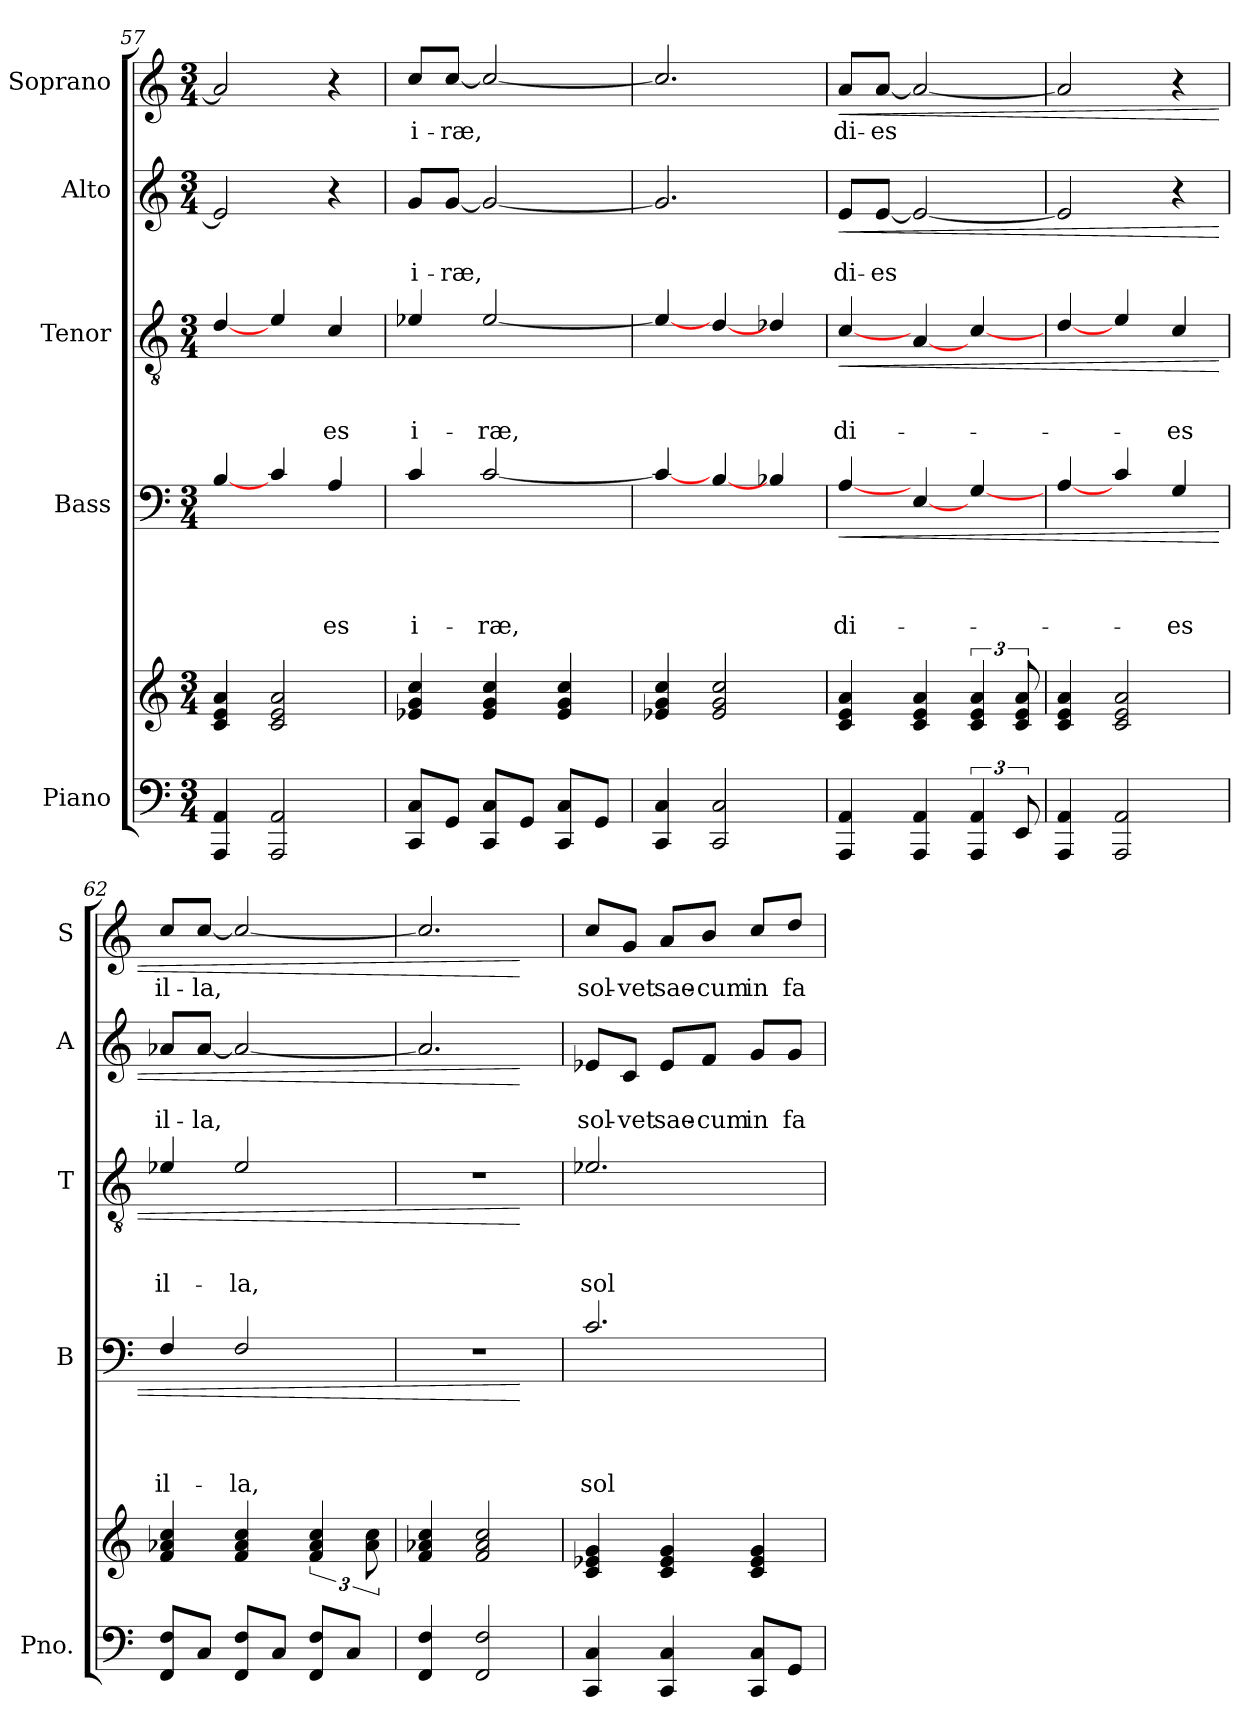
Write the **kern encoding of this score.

**kern	**kern	**kern	**text	**text	**text	**text	**dynam	**kern	**text	**text	**text	**dynam	**kern	**text	**text	**dynam	**kern	**text	**dynam
*part5	*part5	*part4	*part4	*part4	*part4	*part4	*part4	*part3	*part3	*part3	*part3	*part3	*part2	*part2	*part2	*part2	*part1	*part1	*part1
*staff6	*staff5	*staff4	*staff4	*staff4	*staff4	*staff4	*staff4	*staff3	*staff3	*staff3	*staff3	*staff3	*staff2	*staff2	*staff2	*staff2	*staff1	*staff1	*staff1
*I"Piano	*	*I"Bass	*	*	*	*	*	*I"Tenor	*	*	*	*	*I"Alto	*	*	*	*I"Soprano	*	*
*I'Pno.	*	*I'B	*	*	*	*	*	*I'T	*	*	*	*	*I'A	*	*	*	*I'S	*	*
*clefF4	*clefG2	*clefF4	*	*	*	*	*	*clefGv2	*	*	*	*	*clefG2	*	*	*	*clefG2	*	*
*k[]	*k[]	*k[]	*	*	*	*	*	*k[]	*	*	*	*	*k[]	*	*	*	*k[]	*	*
*a:	*a:	*a:	*	*	*	*	*	*a:	*	*	*	*	*a:	*	*	*	*a:	*	*
*M3/4	*M3/4	*M3/4	*	*	*	*	*	*M3/4	*	*	*	*	*M3/4	*	*	*	*M3/4	*	*
=57	=57	=57	=57	=57	=57	=57	=57	=57	=57	=57	=57	=57	=57	=57	=57	=57	=57	=57	=57
4AAA/ 4AA/	4c/ 4e/ 4a/	[4B/	.	.	.	.	.	[4d/	.	.	.	.	2e/]	.	.	.	2a/]	.	.
2AAA/ 2AA/	2c/ 2e/ 2a/	4c/	.	.	.	.	.	4e/	.	.	.	.	.	.	.	.	.	.	.
!	!	!	!	!	!	!LO:LY:b	!	!	!	!	!LO:LY:b	!	!	!	!	!	!	!	!
.	.	4A/	.	.	.	-es	.	4c/	.	.	-es	.	4r	.	.	.	4r	.	.
=58	=58	=58	=58	=58	=58	=58	=58	=58	=58	=58	=58	=58	=58	=58	=58	=58	=58	=58	=58
!	!	!	!	!	!	!LO:LY:b	!	!	!	!	!LO:LY:b	!	!	!	!LO:LY:b	!	!	!LO:LY:b	!
8CC/ 8C/L	4e-X/ 4g/ 4cc/	4c/	.	.	.	i-	.	4e-X/	.	.	i-	.	8g/L	.	i-	.	8cc/L	i-	.
!	!	!	!	!	!	!	!	!	!	!	!	!	!	!	!LO:LY:b	!	!	!LO:LY:b	!
8GG/J	.	.	.	.	.	.	.	.	.	.	.	.	[8g/J	.	-ræ,	.	[8cc/J	-ræ,	.
!	!	!	!	!	!	!LO:LY:b	!	!	!	!	!LO:LY:b	!	!	!	!	!	!	!	!
8CC/ 8C/L	4e-/ 4g/ 4cc/	[2c/	.	.	.	-ræ,	.	[2e-/	.	.	-ræ,	.	2g/_	.	.	.	2cc/_	.	.
8GG/J	.	.	.	.	.	.	.	.	.	.	.	.	.	.	.	.	.	.	.
8CC/ 8C/L	4e-/ 4g/ 4cc/	.	.	.	.	.	.	.	.	.	.	.	.	.	.	.	.	.	.
8GG/J	.	.	.	.	.	.	.	.	.	.	.	.	.	.	.	.	.	.	.
=59	=59	=59	=59	=59	=59	=59	=59	=59	=59	=59	=59	=59	=59	=59	=59	=59	=59	=59	=59
4CC/ 4C/	4e-X/ 4g/ 4cc/	4c/_	.	.	.	.	.	4e-/_	.	.	.	.	2.g/]	.	.	.	2.cc/]	.	.
2CC/ 2C/	2e-/ 2g/ 2cc/	[4B/	.	.	.	.	.	[4d/	.	.	.	.	.	.	.	.	.	.	.
.	.	4B-/	.	.	.	.	.	4d-/	.	.	.	.	.	.	.	.	.	.	.
=60	=60	=60	=60	=60	=60	=60	=60	=60	=60	=60	=60	=60	=60	=60	=60	=60	=60	=60	=60
!	!	!	!	!	!	!LO:LY:b	!LO:HP:b	!	!	!	!LO:LY:b	!LO:HP:b	!	!	!LO:LY:b	!LO:HP:b	!	!LO:LY:b	!LO:HP:b
4AAA/ 4AA/	4c/ 4e/ 4a/	[4A/	.	.	.	di-	<	[4c/	.	.	di-	<	8e/L	.	di-	<	8a/L	di-	<
!	!	!	!	!	!	!	!	!	!	!	!	!	!	!	!LO:LY:b	!	!	!LO:LY:b	!
.	.	.	.	.	.	.	.	.	.	.	.	.	[8e/J	.	-es	.	[8a/J	-es	.
4AAA/ 4AA/	4c/ 4e/ 4a/	[4E/	.	.	.	.	.	[4A/	.	.	.	.	2e/_	.	.	.	2a/_	.	.
6AAA/ 6AA/	6c/ 6e/ 6a/	[4G/	.	.	.	.	.	[4c/	.	.	.	.	.	.	.	.	.	.	.
12EE/	12c/ 12e/ 12a/	.	.	.	.	.	.	.	.	.	.	.	.	.	.	.	.	.	.
=61	=61	=61	=61	=61	=61	=61	=61	=61	=61	=61	=61	=61	=61	=61	=61	=61	=61	=61	=61
4AAA/ 4AA/	4c/ 4e/ 4a/	[4A/	.	.	.	.	.	[4d/	.	.	.	.	2e/]	.	.	.	2a/]	.	.
2AAA/ 2AA/	2c/ 2e/ 2a/	4c/	.	.	.	.	.	4e/	.	.	.	.	.	.	.	.	.	.	.
!	!	!	!	!	!	!LO:LY:b	!	!	!	!	!LO:LY:b	!	!	!	!	!	!	!	!
.	.	4G/	.	.	.	-es	.	4c/	.	.	-es	.	4r	.	.	.	4r	.	.
=62	=62	=62	=62	=62	=62	=62	=62	=62	=62	=62	=62	=62	=62	=62	=62	=62	=62	=62	=62
!	!	!	!	!	!	!LO:LY:b	!	!	!	!	!LO:LY:b	!	!	!	!LO:LY:b	!	!	!LO:LY:b	!
8FF/ 8F/L	4f/ 4a-X/ 4cc/	4F/	.	.	.	il-	.	4e-X/	.	.	il-	.	8a-X/L	.	il-	.	8cc/L	il-	.
!	!	!	!	!	!	!	!	!	!	!	!	!	!	!	!LO:LY:b	!	!	!LO:LY:b	!
8C/J	.	.	.	.	.	.	.	.	.	.	.	.	[8a-/J	.	-la,	.	[8cc/J	-la,	.
!	!	!	!	!	!	!LO:LY:b	!	!	!	!	!LO:LY:b	!	!	!	!	!	!	!	!
8FF/ 8F/L	4f/ 4a-/ 4cc/	2F/	.	.	.	-la,	.	2e-/	.	.	-la,	.	2a-/_	.	.	.	2cc/_	.	.
8C/J	.	.	.	.	.	.	.	.	.	.	.	.	.	.	.	.	.	.	.
8FF/ 8F/L	6f/ 6a-/ 6cc/	.	.	.	.	.	.	.	.	.	.	.	.	.	.	.	.	.	.
8C/J	.	.	.	.	.	.	.	.	.	.	.	.	.	.	.	.	.	.	.
.	12a-\ 12cc\	.	.	.	.	.	.	.	.	.	.	.	.	.	.	.	.	.	.
!!LO:LB:g=z
=63	=63	=63	=63	=63	=63	=63	=63	=63	=63	=63	=63	=63	=63	=63	=63	=63	=63	=63	=63
4FF/ 4F/	4f/ 4a-X/ 4cc/	2.r	.	.	.	.	.	2.r	.	.	.	.	2.a-/]	.	.	.	2.cc/]	.	.
2FF/ 2F/	2f/ 2a-/ 2cc/	.	.	.	.	.	.	.	.	.	.	.	.	.	.	.	.	.	.
.	.	.	.	.	.	.	[	.	.	.	.	[	.	.	.	[	.	.	[
=64	=64	=64	=64	=64	=64	=64	=64	=64	=64	=64	=64	=64	=64	=64	=64	=64	=64	=64	=64
!	!	!	!	!	!	!LO:LY:b	!	!	!	!	!LO:LY:b	!	!	!	!LO:LY:b	!	!	!LO:LY:b	!
4CC/ 4C/	4c/ 4e-X/ 4g/	2.c/	.	.	.	sol-	.	2.e-X/	.	.	sol-	.	8e-X/L	.	sol-	.	8cc/L	sol-	.
!	!	!	!	!	!	!	!	!	!	!	!	!	!	!	!LO:LY:b	!	!	!LO:LY:b	!
.	.	.	.	.	.	.	.	.	.	.	.	.	8c/J	.	-vet	.	8g/J	-vet	.
!	!	!	!	!	!	!	!	!	!	!	!	!	!	!	!LO:LY:b	!	!	!LO:LY:b	!
4CC/ 4C/	4c/ 4e-/ 4g/	.	.	.	.	.	.	.	.	.	.	.	8e-/L	.	sae-	.	8a/L	sae-	.
!	!	!	!	!	!	!	!	!	!	!	!	!	!	!	!LO:LY:b	!	!	!LO:LY:b	!
.	.	.	.	.	.	.	.	.	.	.	.	.	8f/J	.	-cum	.	8b/J	-cum	.
!	!	!	!	!	!	!	!	!	!	!	!	!	!	!	!LO:LY:b	!	!	!LO:LY:b	!
8CC/ 8C/L	4c/ 4e-/ 4g/	.	.	.	.	.	.	.	.	.	.	.	8g/L	.	in	.	8cc/L	in	.
!	!	!	!	!	!	!	!	!	!	!	!	!	!	!	!LO:LY:b	!	!	!LO:LY:b	!
8GG/J	.	.	.	.	.	.	.	.	.	.	.	.	8g/J	.	fa-	.	8dd/J	fa-	.
=	=	=	=	=	=	=	=	=	=	=	=	=	=	=	=	=	=	=	=
*-	*-	*-	*-	*-	*-	*-	*-	*-	*-	*-	*-	*-	*-	*-	*-	*-	*-	*-	*-
